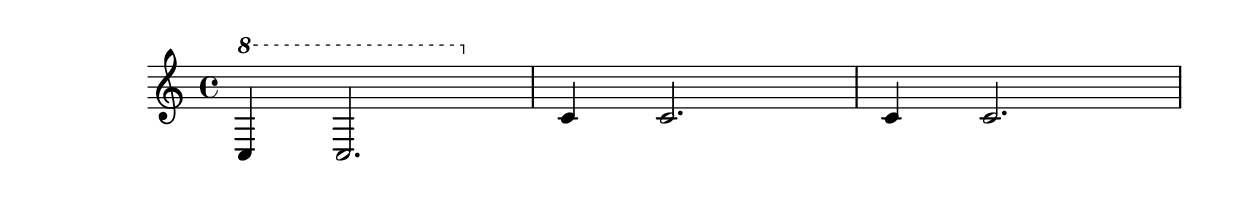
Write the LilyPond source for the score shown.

% \once \override Staff.OttavaBracket.shorten-pair = #'(0 . -10)

\version "2.19.83"

\relative c'
{

  \once \override Staff.OttavaBracket.shorten-pair = #'(0 . -10)
  \ottava #1
  c4 c2.
  \ottava #0
  c4 c2.

  c4 c2.


}


\paper {
  ragged-right = ##f

}
